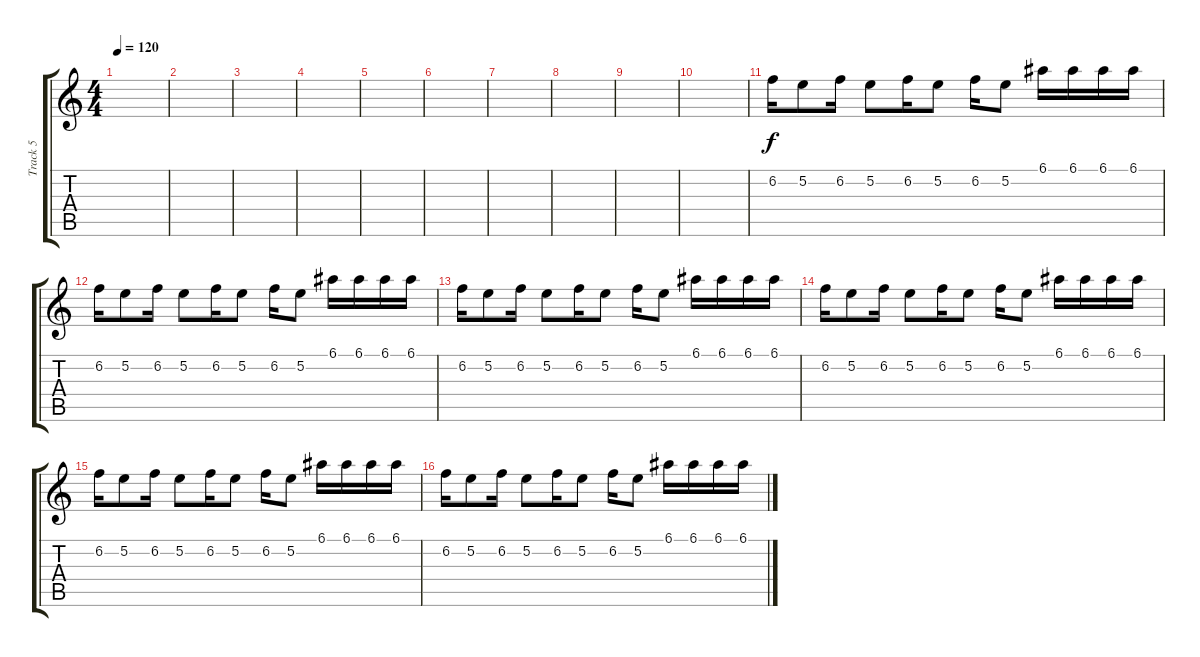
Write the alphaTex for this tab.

\track ("Track 5" "Track 5") {instrument synthbass1}
\staff {score tabs}
\tuning (E4 B3 G3 D3 A2 E2) {hide}
\ts (4 4)
\tempo 120
\clef g2
\ks c
|
|
|
|
|
|
|
|
|
|
6.2.16 5.2.8 6.2.16 5.2.8 6.2.16 5.2.8 6.2.16 5.2.8 6.1.16 6.1.16 6.1.16 6.1.16 |
6.2.16 5.2.8 6.2.16 5.2.8 6.2.16 5.2.8 6.2.16 5.2.8 6.1.16 6.1.16 6.1.16 6.1.16 |
6.2.16 5.2.8 6.2.16 5.2.8 6.2.16 5.2.8 6.2.16 5.2.8 6.1.16 6.1.16 6.1.16 6.1.16 |
6.2.16 5.2.8 6.2.16 5.2.8 6.2.16 5.2.8 6.2.16 5.2.8 6.1.16 6.1.16 6.1.16 6.1.16 |
6.2.16 5.2.8 6.2.16 5.2.8 6.2.16 5.2.8 6.2.16 5.2.8 6.1.16 6.1.16 6.1.16 6.1.16 |
6.2.16 5.2.8 6.2.16 5.2.8 6.2.16 5.2.8 6.2.16 5.2.8 6.1.16 6.1.16 6.1.16 6.1.16
